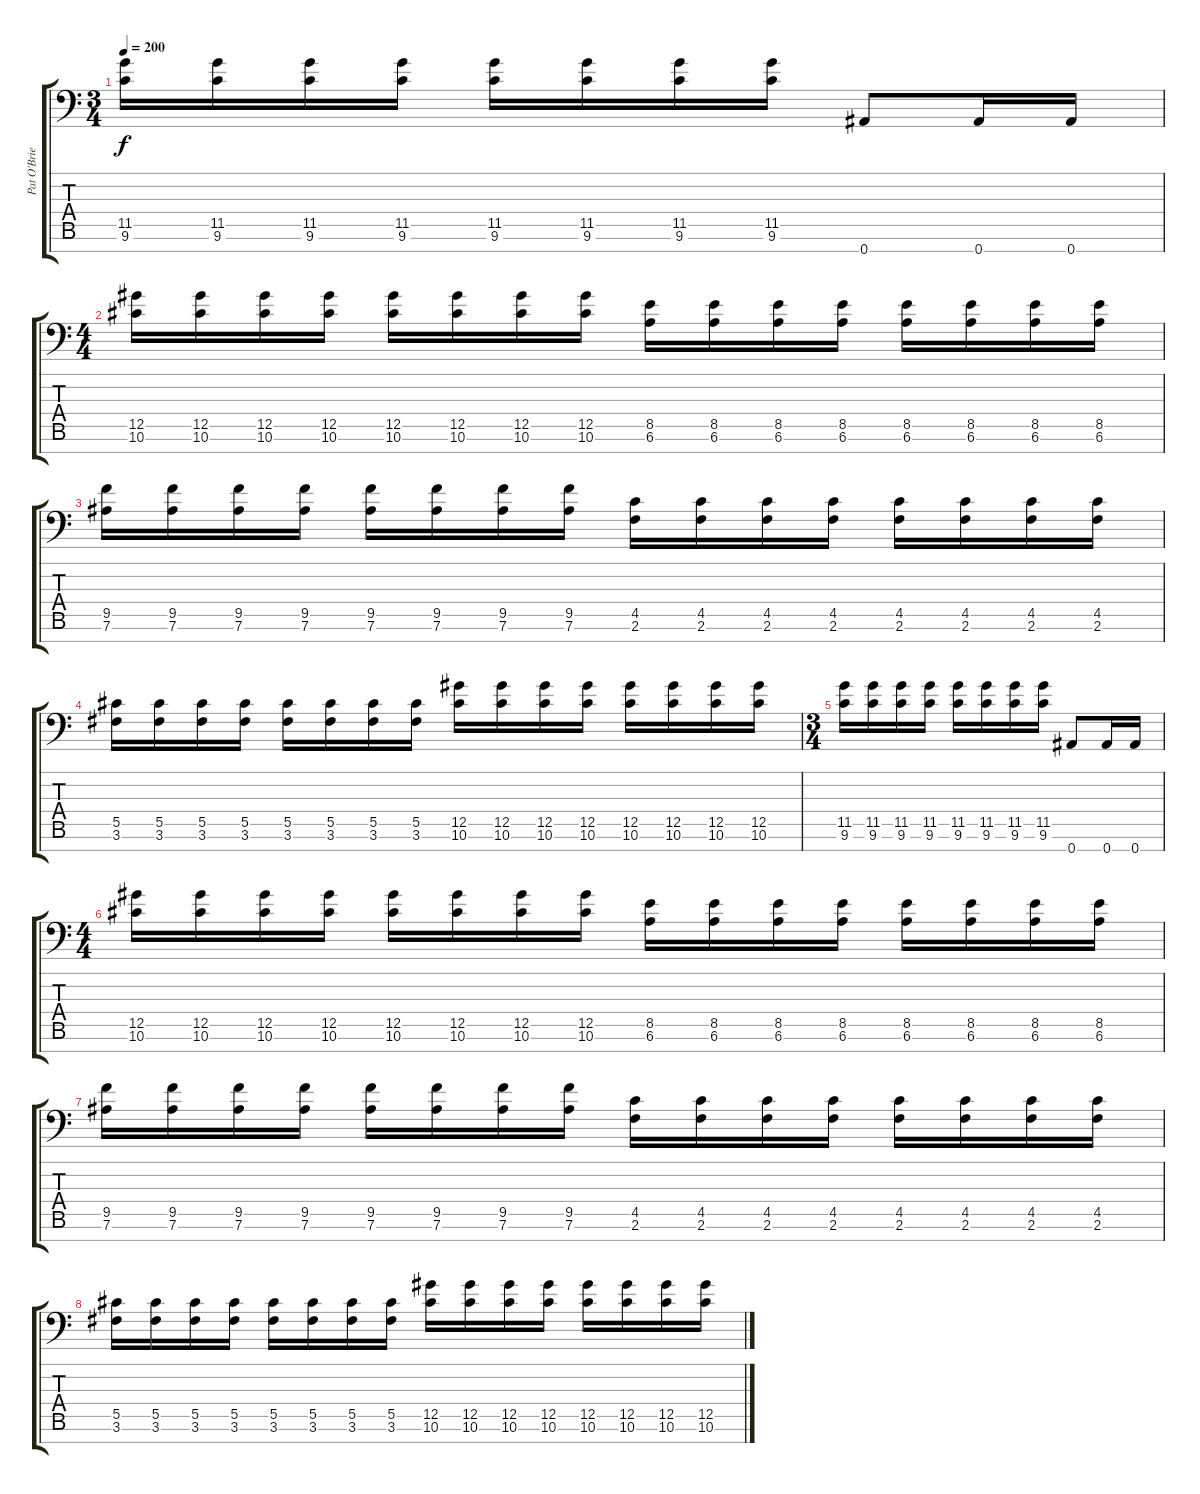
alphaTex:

\track ("Pat O'Brien" "Pat O'Brie") {instrument distortionguitar}
\staff {score tabs}
\tuning (Eb4 Bb3 Gb3 Db3 Ab2 Eb2 Bb1) {hide}
\ts (3 4)
\tempo 200
\clef f4
\ks c
(11.5 9.6).16{dy f} (11.5 9.6).16 (11.5 9.6).16 (11.5 9.6).16 (11.5 9.6).16 (11.5 9.6).16 (11.5 9.6).16 (11.5 9.6).16 0.7.8 0.7.16 0.7.16 |
\ts (4 4)
(12.5 10.6).16 (12.5 10.6).16 (12.5 10.6).16 (12.5 10.6).16 (12.5 10.6).16 (12.5 10.6).16 (12.5 10.6).16 (12.5 10.6).16 (8.5 6.6).16 (8.5 6.6).16 (8.5 6.6).16 (8.5 6.6).16 (8.5 6.6).16 (8.5 6.6).16 (8.5 6.6).16 (8.5 6.6).16 |
(9.5 7.6).16 (9.5 7.6).16 (9.5 7.6).16 (9.5 7.6).16 (9.5 7.6).16 (9.5 7.6).16 (9.5 7.6).16 (9.5 7.6).16 (4.5 2.6).16 (4.5 2.6).16 (4.5 2.6).16 (4.5 2.6).16 (4.5 2.6).16 (4.5 2.6).16 (4.5 2.6).16 (4.5 2.6).16 |
(5.5 3.6).16 (5.5 3.6).16 (5.5 3.6).16 (5.5 3.6).16 (5.5 3.6).16 (5.5 3.6).16 (5.5 3.6).16 (5.5 3.6).16 (12.5 10.6).16 (12.5 10.6).16 (12.5 10.6).16 (12.5 10.6).16 (12.5 10.6).16 (12.5 10.6).16 (12.5 10.6).16 (12.5 10.6).16 |
\ts (3 4)
(11.5 9.6).16 (11.5 9.6).16 (11.5 9.6).16 (11.5 9.6).16 (11.5 9.6).16 (11.5 9.6).16 (11.5 9.6).16 (11.5 9.6).16 0.7.8 0.7.16 0.7.16 |
\ts (4 4)
(12.5 10.6).16 (12.5 10.6).16 (12.5 10.6).16 (12.5 10.6).16 (12.5 10.6).16 (12.5 10.6).16 (12.5 10.6).16 (12.5 10.6).16 (8.5 6.6).16 (8.5 6.6).16 (8.5 6.6).16 (8.5 6.6).16 (8.5 6.6).16 (8.5 6.6).16 (8.5 6.6).16 (8.5 6.6).16 |
(9.5 7.6).16 (9.5 7.6).16 (9.5 7.6).16 (9.5 7.6).16 (9.5 7.6).16 (9.5 7.6).16 (9.5 7.6).16 (9.5 7.6).16 (4.5 2.6).16 (4.5 2.6).16 (4.5 2.6).16 (4.5 2.6).16 (4.5 2.6).16 (4.5 2.6).16 (4.5 2.6).16 (4.5 2.6).16 |
(5.5 3.6).16 (5.5 3.6).16 (5.5 3.6).16 (5.5 3.6).16 (5.5 3.6).16 (5.5 3.6).16 (5.5 3.6).16 (5.5 3.6).16 (12.5 10.6).16 (12.5 10.6).16 (12.5 10.6).16 (12.5 10.6).16 (12.5 10.6).16 (12.5 10.6).16 (12.5 10.6).16 (12.5 10.6).16
